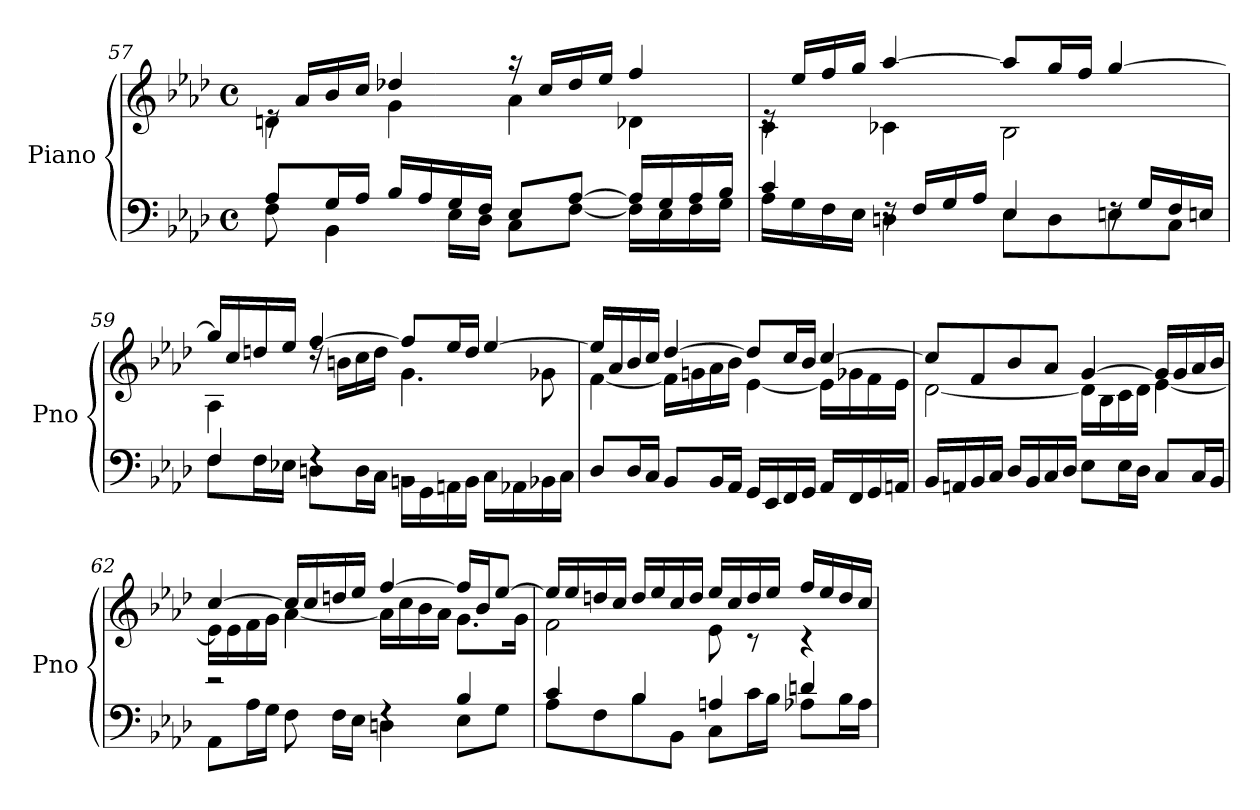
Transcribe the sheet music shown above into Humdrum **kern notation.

**kern	**kern
*part1	*part1
*staff2	*staff1
*I"Piano	*
*I'Pno	*
!!LO:LB:g=z
*clefF4	*clefG2
*k[b-e-a-d-]	*k[b-e-a-d-]
*M4/4	*M4/4
*met(c)	*met(c)
=57	=57
*^	*^
8A-/L	8F\	16re	4dn\
.	.	16a-/LL	.
16G/L	4BB-\	16b-/	.
16A-/JJ	.	16cc/JJ	.
16B-/LL	.	4dd-X/	4g\
16A-/	.	.	.
16G/	16E-\LL	.	.
16F/JJ	16D-\JJ	.	.
8E-/L	8C\L	16r	4a-\
.	.	16cc/LL	.
[8A-/J	[8F\J	16dd-/	.
.	.	16ee-/JJ	.
16A-/LL]	16F\LL]	4ff/	4d-X\
16G/	16E-\	.	.
16A-/	16F\	.	.
16B-/JJ	16G\JJ	.	.
=58	=58	=58	=58
4c/	16A-\LL	16re	4c\
.	16G\	16ee-/LL	.
.	16F\	16ff/	.
.	16E-\JJ	16gg/JJ	.
16rF	4Dn\	[4aa-/	4c-X\
16F/LL	.	.	.
16G/	.	.	.
16A-/JJ	.	.	.
4E-/	8E-\L	8aa-/L]	2B-\
.	8D\	16gg/L	.
.	.	16ff/JJ	.
16rF	8En\	[4gg/	.
16G/LL	.	.	.
16F/	8C\J	.	.
16En/JJ	.	.	.
!!LO:PB:g=z	!!
=59	=59	=59	=59
4F/	8F\L	16gg/LL]	4A-\
.	.	16cc/	.
.	16F\L	16ddn/	.
.	16E-X\JJ	16ee-/JJ	.
4rF	8Dn\L	[4ff/	16rdd
.	.	.	16bn\LL
.	16D\L	.	16cc\
.	16C\JJ	.	16dd\JJ
2rBB	16BBn\LL	8ff/L]	4.g\
.	16GG\	.	.
.	16AAn\	16ee-/L	.
.	16BB\JJ	16dd/JJ	.
.	16C\LL	[4ee-/	.
.	16AA-X\	.	.
.	16BB-X\	.	8g-X\
.	16C\JJ	.	.
*v	*v	*	*
=60	=60	=60
8D-/L	16ee-/LL]	[4f\
.	16a-/	.
16D-/L	16b-/	.
16C/JJ	16cc/JJ	.
8BB-/L	[4dd-/	16f\LL]
.	.	16gn\
16BB-/L	.	16a-\
16AA-/JJ	.	16b-\JJ
16GG/LL	8dd-/L]	[4e-\
16EE-/	.	.
16FF/	16cc/L	.
16GG/JJ	16b-/JJ	.
16AA-/LL	[4cc/	16e-\LL]
16FF/	.	16g-X\
16GG/	.	16f\
16AAn/JJ	.	16e-\JJ
!!LO:LB:g=z	!!
=61	=61	=61
16BB-/LL	8cc/L]	[2d-\
16AAn/	.	.
16BB-/	8f/	.
16C/JJ	.	.
16D-/LL	8b-/	.
16BB-/	.	.
16C/	8a-/J	.
16D-/JJ	.	.
8E-\L	[4g/	16d-\LL]
.	.	16B-\
16E-\L	.	16c\
16D-\JJ	.	16d-\JJ
8C/L	16g/LL]	[4e-\
.	16g/	.
16C/L	16a-/	.
16BB-/JJ	16b-/JJ	.
=62	=62	=62
*^	*	*
2r	8AA-\L	[4cc/	16e-\LL]
.	.	.	16e-\
.	16A-\L	.	16f\
.	16G\JJ	.	16g\JJ
.	8F\	16cc/LL]	[4a-\
.	.	16cc/	.
.	16F\LL	16ddn/	.
.	16E-\JJ	16ee-/JJ	.
4rF	4Dn\	[4ff/	16a-\LL]
.	.	.	16cc\
.	.	.	16b-\
.	.	.	16a-\JJ
4B-/	8E-\L	16ff/LL]	8.g\L
.	.	16b-/J	.
.	8G\J	[8ee-/J	.
.	.	.	16g\Jk
=63	=63	=63	=63
4c/	8A-\L	16ee-/LL]	2f\
.	.	16ee-/	.
.	8F\	16ddn/	.
.	.	16cc/JJ	.
4B-/	8B-\	16dd/LL	.
.	.	16ee-/	.
.	8BB-\J	16cc/	.
.	.	16dd/JJ	.
4An/	8C\L	16ee-/LL	8e-\
.	.	16cc/	.
.	16c\L	16dd/	8r
.	16B-\JJ	16ee-/JJ	.
4dn/	8A-X\L	16ff/LL	4r
.	.	16ee-/	.
.	16B-\L	16dd/	.
.	16A-\JJ	16cc/JJ	.
*v	*v	*	*
*	*v	*v
=	=
*-	*-
